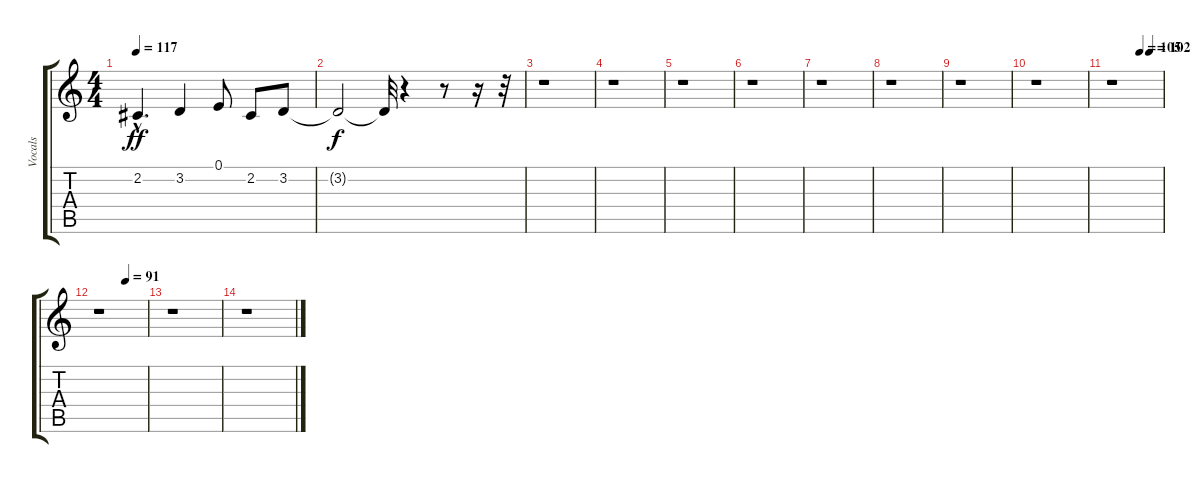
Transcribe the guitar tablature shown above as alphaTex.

\track ("Vocals" "Vocals") {instrument tangoaccordion}
\staff {score tabs}
\tuning (E4 B3 G3 D3 A2 E2) {hide}
\ts (4 4)
\tempo 117
\clef g2
\ks c
2.2{hac}.4{d dy ff} 3.2.4 0.1.8 2.2.8 3.2.8 |
3.2{t}.2{dy f} 3.2{t}.32 r.4 r.8 r.16 r.32 |
r.1 |
r.1 |
r.1 |
r.1 |
r.1 |
r.1 |
r.1 |
r.1 |
\tempo (105 0.5625)
\tempo (102 0.75)
r.1 |
\tempo (91 0.5625)
r.1 |
r.1 |
r.1
